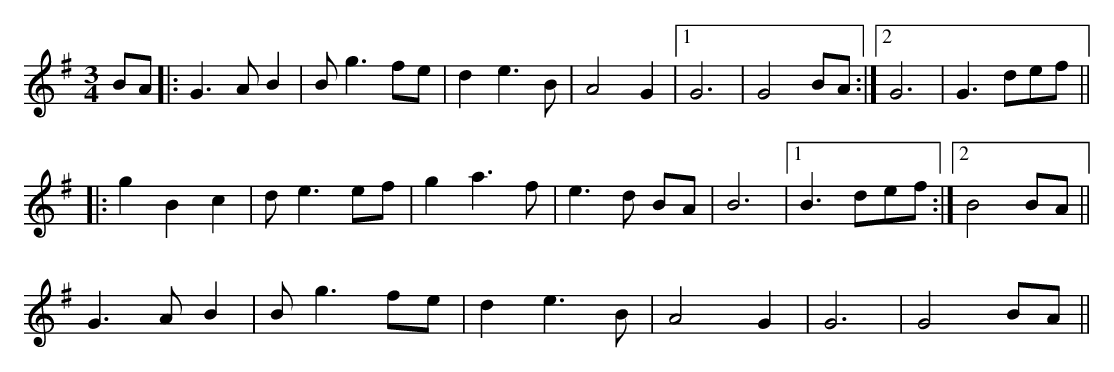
X:1
M:3/4
K:G
BA|:G2>A2 B2|B g3 fe|d2 e2>B2|A4 G2|1 G6|G4 BA:|2 G6|G3 def||
|:g2 B2 c2|de2>e2f|g2 a2>f2|e2>d2 BA|B6|1 B3 def:|2 B4 BA||
G2>A2 B2|B g3 fe|d2 e2>B2|A4 G2|G6|G4 BA||
